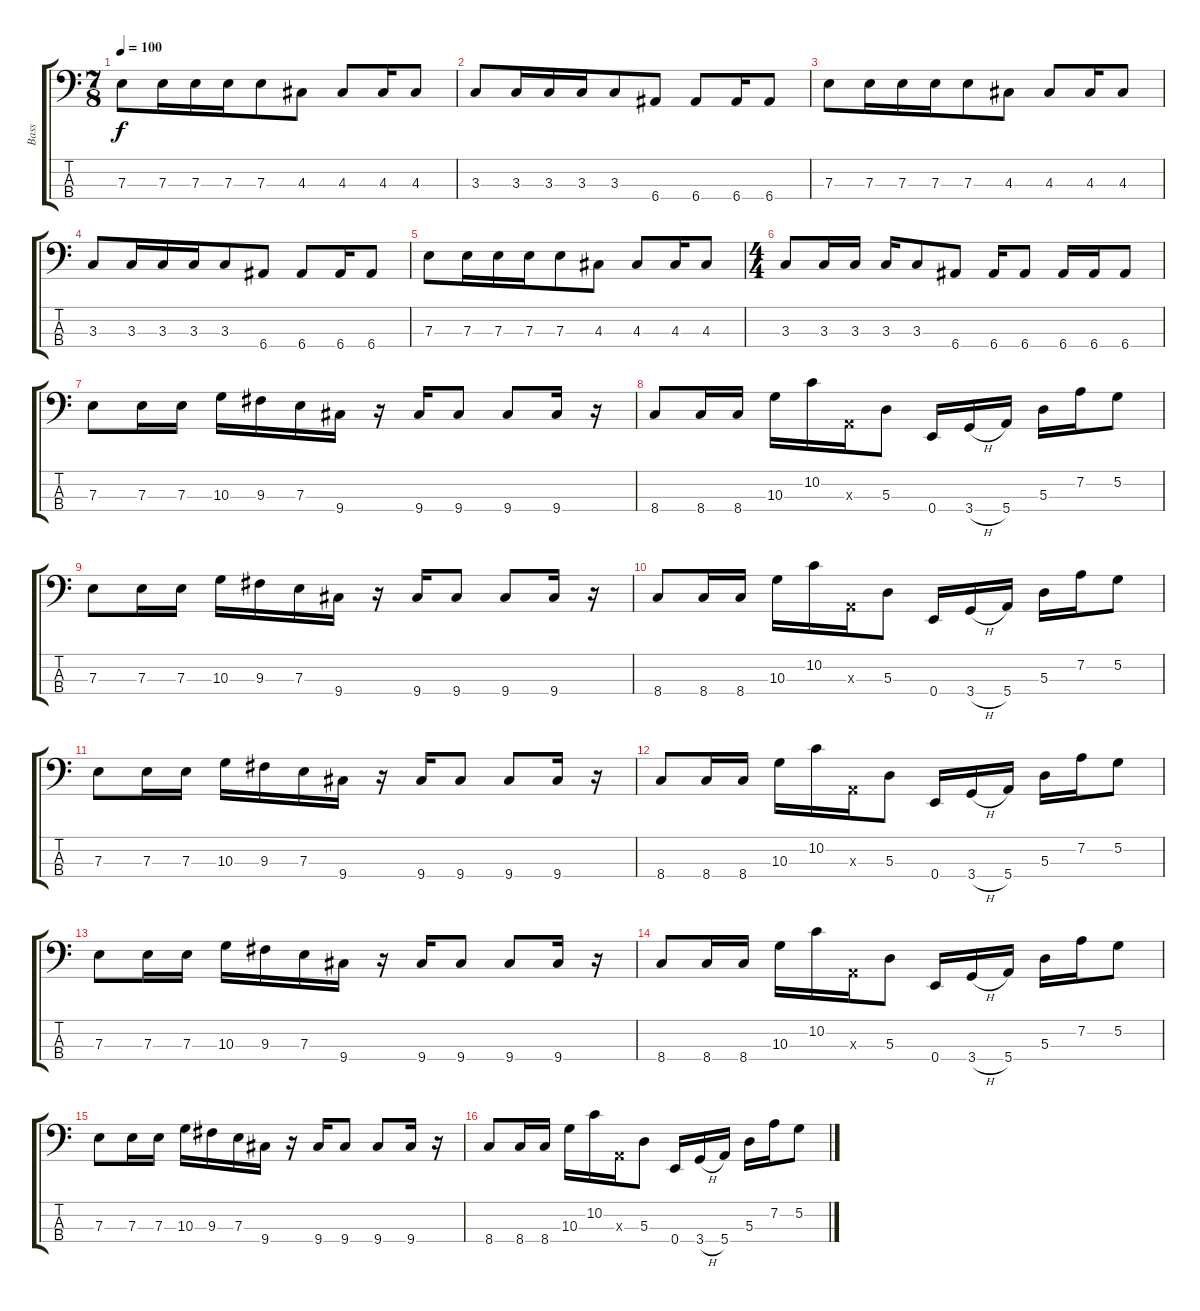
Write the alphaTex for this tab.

\track ("Bass" "Bass") {instrument electricbassfinger}
\staff {score tabs}
\tuning (G2 D2 A1 E1) {hide}
\ts (7 8)
\tempo 100
\clef f4
\ks c
7.3.8{dy f} 7.3.16 7.3.16 7.3.16 7.3.8 4.3.8 4.3.8 4.3.16 4.3.8 |
3.3.8 3.3.16 3.3.16 3.3.16 3.3.8 6.4.8 6.4.8 6.4.16 6.4.8 |
7.3.8 7.3.16 7.3.16 7.3.16 7.3.8 4.3.8 4.3.8 4.3.16 4.3.8 |
3.3.8 3.3.16 3.3.16 3.3.16 3.3.8 6.4.8 6.4.8 6.4.16 6.4.8 |
7.3.8 7.3.16 7.3.16 7.3.16 7.3.8 4.3.8 4.3.8 4.3.16 4.3.8 |
\ts (4 4)
3.3.8 3.3.16 3.3.16 3.3.16 3.3.8 6.4.8 6.4.16 6.4.8 6.4.16 6.4.16 6.4.8 |
7.3.8 7.3.16 7.3.16 10.3.16 9.3.16 7.3.16 9.4.16 r.16 9.4.16 9.4.8 9.4.8 9.4.16 r.16 |
8.4.8 8.4.16 8.4.16 10.3.16 10.2.16 0.3{x}.16 5.3.8 0.4.16 3.4{h}.16 5.4.16 5.3.16 7.2.16 5.2.8 |
7.3.8 7.3.16 7.3.16 10.3.16 9.3.16 7.3.16 9.4.16 r.16 9.4.16 9.4.8 9.4.8 9.4.16 r.16 |
8.4.8 8.4.16 8.4.16 10.3.16 10.2.16 0.3{x}.16 5.3.8 0.4.16 3.4{h}.16 5.4.16 5.3.16 7.2.16 5.2.8 |
7.3.8 7.3.16 7.3.16 10.3.16 9.3.16 7.3.16 9.4.16 r.16 9.4.16 9.4.8 9.4.8 9.4.16 r.16 |
8.4.8 8.4.16 8.4.16 10.3.16 10.2.16 0.3{x}.16 5.3.8 0.4.16 3.4{h}.16 5.4.16 5.3.16 7.2.16 5.2.8 |
7.3.8 7.3.16 7.3.16 10.3.16 9.3.16 7.3.16 9.4.16 r.16 9.4.16 9.4.8 9.4.8 9.4.16 r.16 |
8.4.8 8.4.16 8.4.16 10.3.16 10.2.16 0.3{x}.16 5.3.8 0.4.16 3.4{h}.16 5.4.16 5.3.16 7.2.16 5.2.8 |
7.3.8 7.3.16 7.3.16 10.3.16 9.3.16 7.3.16 9.4.16 r.16 9.4.16 9.4.8 9.4.8 9.4.16 r.16 |
8.4.8 8.4.16 8.4.16 10.3.16 10.2.16 0.3{x}.16 5.3.8 0.4.16 3.4{h}.16 5.4.16 5.3.16 7.2.16 5.2.8
